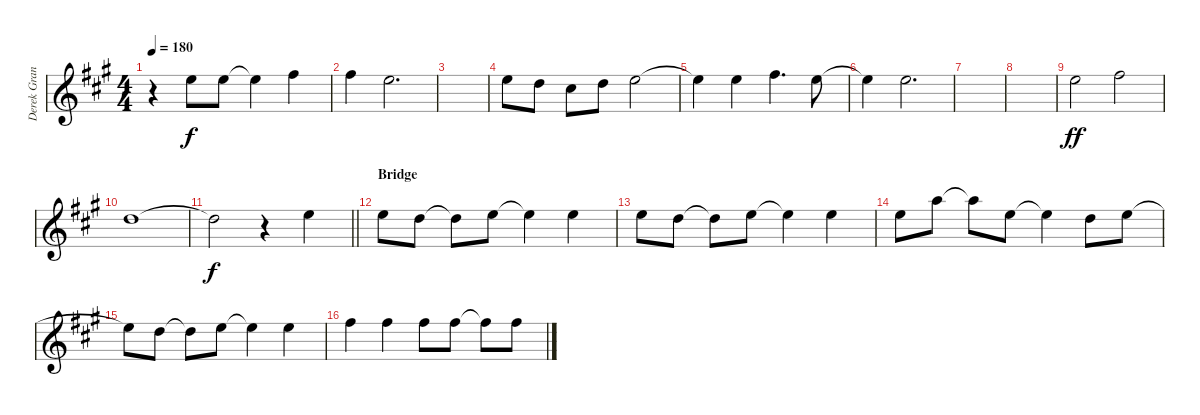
\track ("Derek Grant - Vocals" "Derek Gran") {instrument overdrivenguitar}
\staff {score}
\tuning (E4 B3 G3 D3 A2 E2) {hide}
\ts (4 4)
\tempo 180
\clef g2
\ks a
r.4{dy f} 0.1.8 0.1.8 0.1{t}.4 7.2.4 |
7.2.4 0.1.2{d} |
|
0.1.8 3.2.8 2.2.8 3.2.8 0.1.2 |
0.1{t}.4 0.1.4 2.1.4{d} 0.1.8 |
0.1{t}.4 0.1.2{d} |
|
|
0.1.2{dy ff} 7.2.2 |
3.2.1 |
\barLineRight lightlight
3.2{t}.2{dy f} r.4 0.1.4 |
\section ("" "Bridge")
0.1.8 3.2.8 3.2{t}.8 0.1.8 0.1{t}.4 0.1.4 |
0.1.8 3.2.8 3.2{t}.8 0.1.8 0.1{t}.4 0.1.4 |
0.1.8 10.2.8 10.2{t}.8 0.1.8 0.1{t}.4 3.2.8 0.1.8 |
0.1{t}.8 3.2.8 3.2{t}.8 0.1.8 0.1{t}.4 0.1.4 |
2.1.4 2.1.4 2.1.8 2.1.8 2.1{t}.8 2.1.8
